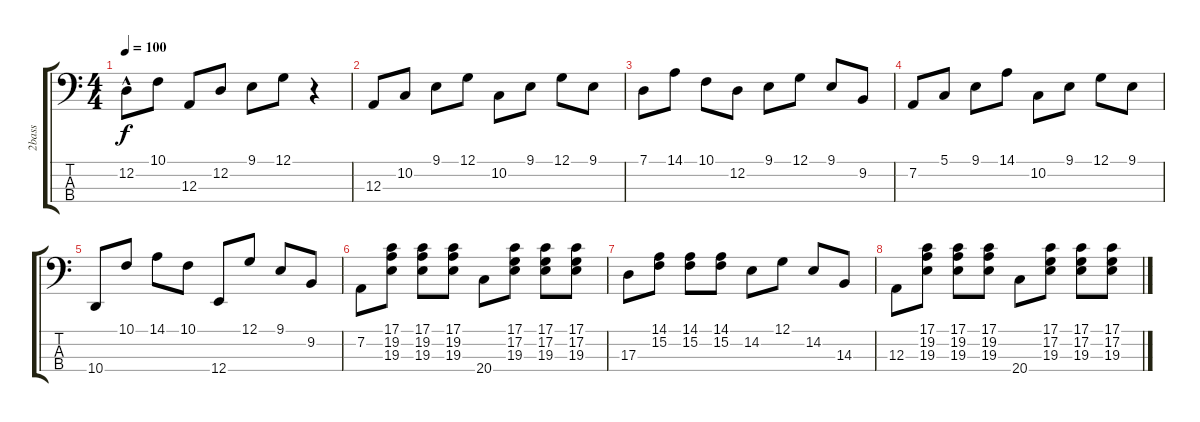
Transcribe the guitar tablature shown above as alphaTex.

\track ("2bass" "2bass") {instrument pad3polysynth}
\staff {score tabs}
\tuning (G2 D2 A1 E1) {hide}
\ts (4 4)
\tempo 100
\clef f4
\ks c
12.2{hac}.8{dy f} 10.1.8 12.3.8 12.2.8 9.1.8 12.1.8 r.4 |
12.3.8 10.2.8 9.1.8 12.1.8 10.2.8 9.1.8 12.1.8 9.1.8 |
7.1.8 14.1.8 10.1.8 12.2.8 9.1.8 12.1.8 9.1.8 9.2.8 |
7.2.8 5.1.8 9.1.8 14.1.8 10.2.8 9.1.8 12.1.8 9.1.8 |
10.4.8 10.1.8 14.1.8 10.1.8 12.4.8 12.1.8 9.1.8 9.2.8 |
7.2.8 (17.1 19.2 19.3).8 (17.1 19.2 19.3).8 (17.1 19.2 19.3).8 20.4.8 (17.1 17.2 19.3).8 (17.1 17.2 19.3).8 (17.1 17.2 19.3).8 |
17.3.8 (14.1 15.2).8 (14.1 15.2).8 (14.1 15.2).8 14.2.8 12.1.8 14.2.8 14.3.8 |
12.3.8 (17.1 19.2 19.3).8 (17.1 19.2 19.3).8 (17.1 19.2 19.3).8 20.4.8 (17.1 17.2 19.3).8 (17.1 17.2 19.3).8 (17.1 17.2 19.3).8
